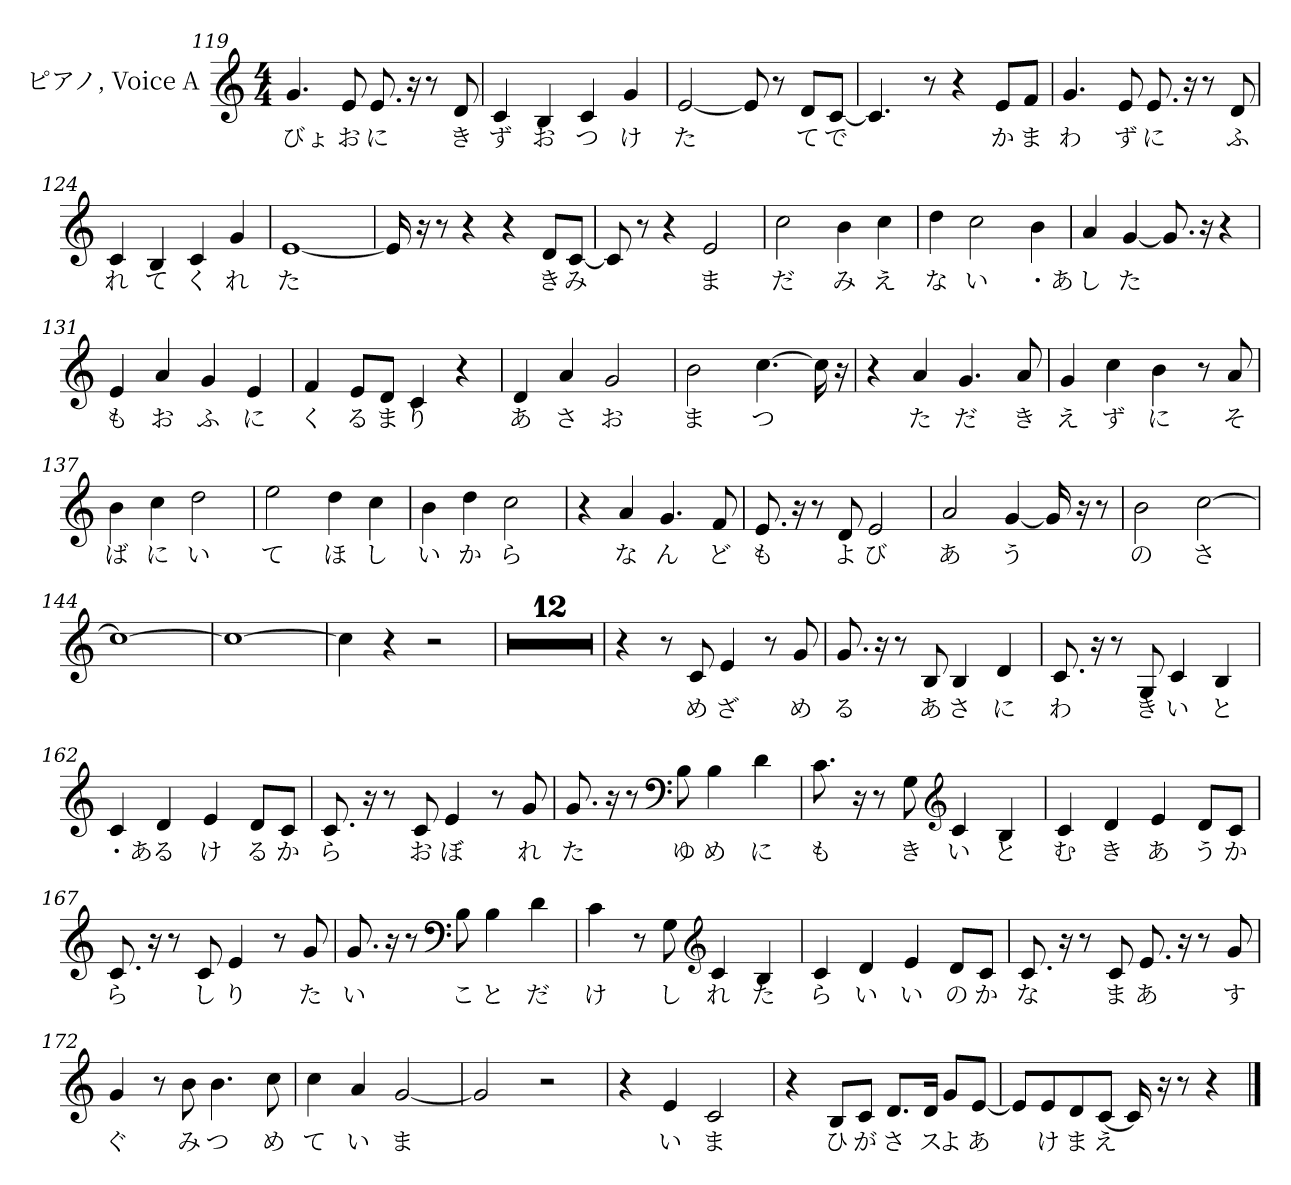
**kern	**text
*part1	*part1
*staff1	*staff1
*I"ピアノ, Voice A	*
*clefG2	*
*k[]	*
*M4/4	*
=119	=119
!	!LO:LY:b
4.g/	びょ
!	!LO:LY:b
8e/	お
!	!LO:LY:b
8.e/	に
16r	.
8r	.
!	!LO:LY:b
8d/	き
=120	=120
!	!LO:LY:b
4c/	ず
!	!LO:LY:b
4B/	お
!	!LO:LY:b
4c/	つ
!	!LO:LY:b
4g/	け
!!LO:LB:g=z
=121	=121
!	!LO:LY:b
[2e/	た
8e/]	.
8r	.
!	!LO:LY:b
8d/L	て
!	!LO:LY:b
[8c/J	で
=122	=122
4.c/]	.
8r	.
4r	.
!	!LO:LY:b
8e/L	か
!	!LO:LY:b
8f/J	ま
=123	=123
!	!LO:LY:b
4.g/	わ
!	!LO:LY:b
8e/	ず
!	!LO:LY:b
8.e/	に
16r	.
8r	.
!	!LO:LY:b
8d/	ふ
=124	=124
!	!LO:LY:b
4c/	れ
!	!LO:LY:b
4B/	て
!	!LO:LY:b
4c/	く
!	!LO:LY:b
4g/	れ
=125	=125
!	!LO:LY:b
[1e	た
=126	=126
16e/]	.
16r	.
8r	.
4r	.
4r	.
!	!LO:LY:b
8d/L	き
!	!LO:LY:b
[8c/J	み
=127	=127
8c/]	.
8r	.
4r	.
!	!LO:LY:b
2e/	ま
!!LO:LB:g=z
=128	=128
!	!LO:LY:b
2cc\	だ
!	!LO:LY:b
4b\	み
!	!LO:LY:b
4cc\	え
=129	=129
!	!LO:LY:b
4dd\	な
!	!LO:LY:b
2cc\	い
!	!LO:LY:b
4b\	・あ
=130	=130
!	!LO:LY:b
4a/	し
!	!LO:LY:b
[4g/	た
8.g/]	.
16r	.
4r	.
=131	=131
!	!LO:LY:b
4e/	も
!	!LO:LY:b
4a/	お
!	!LO:LY:b
4g/	ふ
!	!LO:LY:b
4e/	に
=132	=132
!	!LO:LY:b
4f/	く
!	!LO:LY:b
8e/L	る
!	!LO:LY:b
8d/J	ま
!	!LO:LY:b
4c/	り
4r	.
=133	=133
!	!LO:LY:b
4d/	あ
!	!LO:LY:b
4a/	さ
!	!LO:LY:b
2g/	お
=134	=134
!	!LO:LY:b
2b\	ま
!	!LO:LY:b
[4.cc\	つ
16cc\]	.
16r	.
=135	=135
4r	.
!	!LO:LY:b
4a/	た
!	!LO:LY:b
4.g/	だ
!	!LO:LY:b
8a/	き
!!LO:LB:g=z
=136	=136
!	!LO:LY:b
4g/	え
!	!LO:LY:b
4cc\	ず
!	!LO:LY:b
4b\	に
8r	.
!	!LO:LY:b
8a/	そ
=137	=137
!	!LO:LY:b
4b\	ば
!	!LO:LY:b
4cc\	に
!	!LO:LY:b
2dd\	い
=138	=138
!	!LO:LY:b
2ee\	て
!	!LO:LY:b
4dd\	ほ
!	!LO:LY:b
4cc\	し
=139	=139
!	!LO:LY:b
4b\	い
!	!LO:LY:b
4dd\	か
!	!LO:LY:b
2cc\	ら
=140	=140
4r	.
!	!LO:LY:b
4a/	な
!	!LO:LY:b
4.g/	ん
!	!LO:LY:b
8f/	ど
=141	=141
!	!LO:LY:b
8.e/	も
16r	.
8r	.
!	!LO:LY:b
8d/	よ
!	!LO:LY:b
2e/	び
=142	=142
!	!LO:LY:b
2a/	あ
!	!LO:LY:b
[4g/	う
16g/]	.
16r	.
8r	.
=143	=143
!	!LO:LY:b
2b\	の
!	!LO:LY:b
[2cc\	さ
!!LO:LB:g=z
=144	=144
1cc_	.
=145	=145
1cc_	.
=146	=146
4cc\]	.
4r	.
2r	.
=147	=147
1r	.
=148	=148
1r	.
=149	=149
1r	.
=150	=150
1r	.
=151	=151
1r	.
=152	=152
1r	.
=153	=153
1r	.
=154	=154
1r	.
=155	=155
1r	.
=156	=156
1r	.
=157	=157
1r	.
=158	=158
1r	.
!!LO:LB:g=z
=159	=159
4r	.
8r	.
!	!LO:LY:b
8c/	め
!	!LO:LY:b
4e/	ざ
8r	.
!	!LO:LY:b
8g/	め
=160	=160
!	!LO:LY:b
8.g/	る
16r	.
8r	.
!	!LO:LY:b
8B/	あ
!	!LO:LY:b
4B/	さ
!	!LO:LY:b
4d/	に
=161	=161
!	!LO:LY:b
8.c/	わ
16r	.
8r	.
!	!LO:LY:b
8G/	き
!	!LO:LY:b
4c/	い
!	!LO:LY:b
4B/	と
=162	=162
!	!LO:LY:b
4c/	・あ
!	!LO:LY:b
4d/	る
!	!LO:LY:b
4e/	け
!	!LO:LY:b
8d/L	る
!	!LO:LY:b
8c/J	か
=163	=163
!	!LO:LY:b
8.c/	ら
16r	.
8r	.
!	!LO:LY:b
8c/	お
!	!LO:LY:b
4e/	ぼ
8r	.
!	!LO:LY:b
8g/	れ
!!LO:LB:g=z
=164	=164
!	!LO:LY:b
8.g/	た
16r	.
8r	.
*clefF4	*
!	!LO:LY:b
8B\	ゆ
!	!LO:LY:b
4B\	め
!	!LO:LY:b
4d\	に
=165	=165
!	!LO:LY:b
8.c\	も
16r	.
8r	.
!	!LO:LY:b
8G\	き
*clefG2	*
!	!LO:LY:b
4c/	い
!	!LO:LY:b
4B/	と
=166	=166
!	!LO:LY:b
4c/	む
!	!LO:LY:b
4d/	き
!	!LO:LY:b
4e/	あ
!	!LO:LY:b
8d/L	う
!	!LO:LY:b
8c/J	か
=167	=167
!	!LO:LY:b
8.c/	ら
16r	.
8r	.
!	!LO:LY:b
8c/	し
!	!LO:LY:b
4e/	り
8r	.
!	!LO:LY:b
8g/	た
=168	=168
!	!LO:LY:b
8.g/	い
16r	.
8r	.
*clefF4	*
!	!LO:LY:b
8B\	こ
!	!LO:LY:b
4B\	と
!	!LO:LY:b
4d\	だ
!!LO:PB:g=z
=169	=169
!	!LO:LY:b
4c\	け
8r	.
!	!LO:LY:b
8G\	し
*clefG2	*
!	!LO:LY:b
4c/	れ
!	!LO:LY:b
4B/	た
=170	=170
!	!LO:LY:b
4c/	ら
!	!LO:LY:b
4d/	い
!	!LO:LY:b
4e/	い
!	!LO:LY:b
8d/L	の
!	!LO:LY:b
8c/J	か
=171	=171
!	!LO:LY:b
8.c/	な
16r	.
8r	.
!	!LO:LY:b
8c/	ま
!	!LO:LY:b
8.e/	あ
16r	.
8r	.
!	!LO:LY:b
8g/	す
=172	=172
!	!LO:LY:b
4g/	ぐ
8r	.
!	!LO:LY:b
8b\	み
!	!LO:LY:b
4.b\	つ
!	!LO:LY:b
8cc\	め
=173	=173
!	!LO:LY:b
4cc\	て
!	!LO:LY:b
4a/	い
!	!LO:LY:b
[2g/	ま
=174	=174
2g/]	.
2r	.
=175	=175
4r	.
!	!LO:LY:b
4e/	い
!	!LO:LY:b
2c/	ま
!!LO:LB:g=z
=176	=176
4r	.
!	!LO:LY:b
8B/L	ひ
!	!LO:LY:b
8c/J	が
!	!LO:LY:b
8.d/L	さ
!	!LO:LY:b
16d/Jk	ス
!	!LO:LY:b
8g/L	よ
!	!LO:LY:b
[8e/J	あ
=177	=177
8e/L]	.
!	!LO:LY:b
8e/	け
!	!LO:LY:b
8d/	ま
!	!LO:LY:b
[8c/J	え
16c/]	.
16r	.
8r	.
4r	.
==	==
*-	*-
